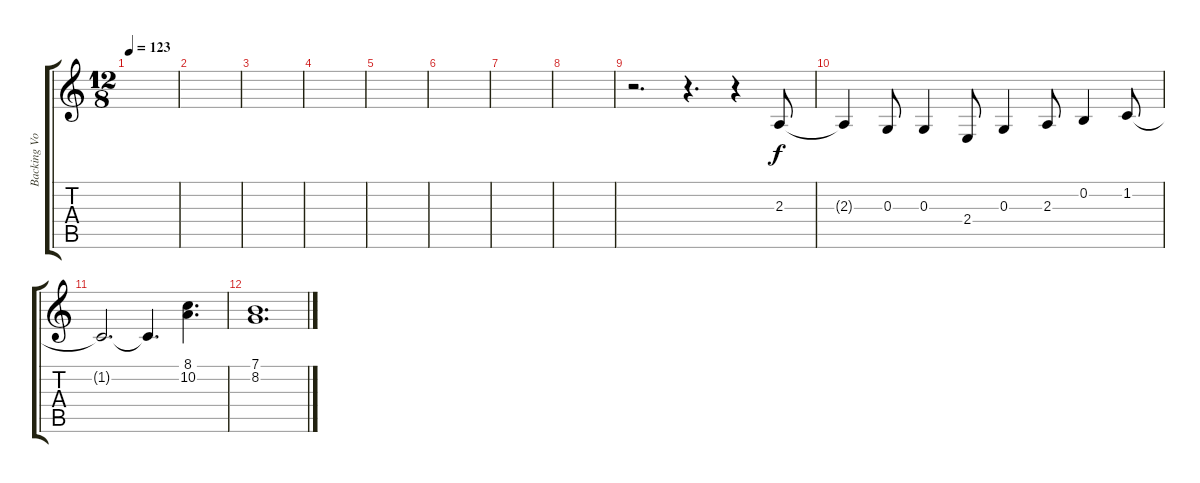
\track ("Backing Vocals" "Backing Vo") {instrument choiraahs}
\staff {score tabs}
\tuning (E4 B3 G3 D3 A2 E2) {hide}
\ts (12 8)
\tempo 123
\clef g2
\ks c
|
|
|
|
|
|
|
|
r.2{d} r.4{d} r.4 2.3.8 |
2.3{t}.4 0.3.8 0.3.4 2.4.8 0.3.4 2.3.8 0.2.4 1.2.8 |
1.2{t}.2{d} 1.2{t}.4{d} (8.1 10.2).4{d} |
(7.1 8.2).1{d}
